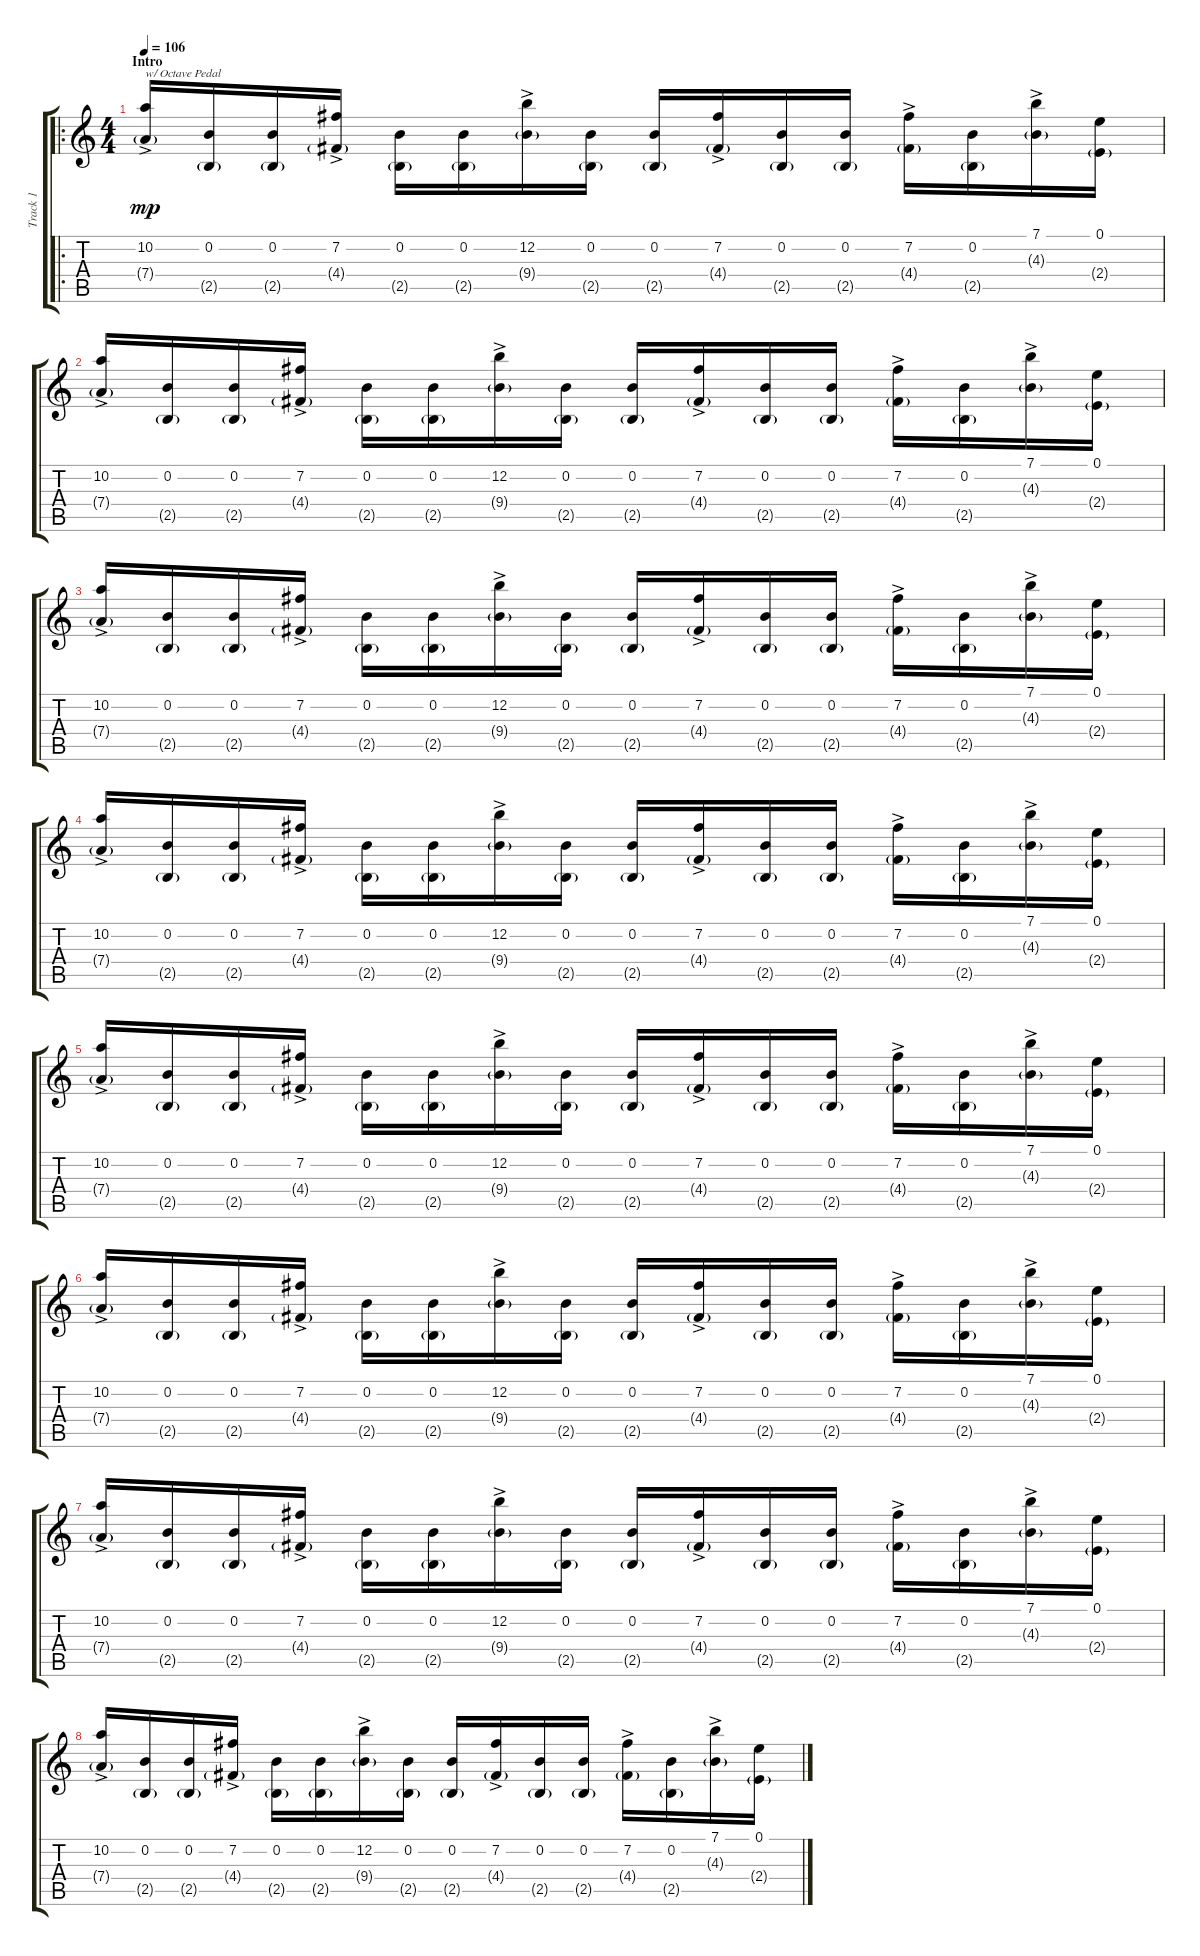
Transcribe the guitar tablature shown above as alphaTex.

\track ("Track 1" "Track 1") {instrument distortionguitar}
\staff {score tabs}
\tuning (E4 B3 G3 D3 A2 E2) {hide}
\ro
\ts (4 4)
\section ("" "Intro")
\tempo 106
\clef g2
\ks c
(10.2{ac} 7.4{g}).16{txt "w/ Octave Pedal" dy mp instrument distortionguitar} (0.2 2.5{g}).16 (0.2 2.5{g}).16 (7.2{ac} 4.4{g}).16 (0.2 2.5{g}).16 (0.2 2.5{g}).16 (12.2{ac} 9.4{g}).16 (0.2 2.5{g}).16 (0.2 2.5{g}).16 (7.2{ac} 4.4{g}).16 (0.2 2.5{g}).16 (0.2 2.5{g}).16 (7.2{ac} 4.4{g}).16 (0.2 2.5{g}).16 (7.1{ac} 4.3{g}).16 (0.1 2.4{g}).16 |
(10.2{ac} 7.4{g}).16 (0.2 2.5{g}).16 (0.2 2.5{g}).16 (7.2{ac} 4.4{g}).16 (0.2 2.5{g}).16 (0.2 2.5{g}).16 (12.2{ac} 9.4{g}).16 (0.2 2.5{g}).16 (0.2 2.5{g}).16 (7.2{ac} 4.4{g}).16 (0.2 2.5{g}).16 (0.2 2.5{g}).16 (7.2{ac} 4.4{g}).16 (0.2 2.5{g}).16 (7.1{ac} 4.3{g}).16 (0.1 2.4{g}).16 |
(10.2{ac} 7.4{g}).16 (0.2 2.5{g}).16 (0.2 2.5{g}).16 (7.2{ac} 4.4{g}).16 (0.2 2.5{g}).16 (0.2 2.5{g}).16 (12.2{ac} 9.4{g}).16 (0.2 2.5{g}).16 (0.2 2.5{g}).16 (7.2{ac} 4.4{g}).16 (0.2 2.5{g}).16 (0.2 2.5{g}).16 (7.2{ac} 4.4{g}).16 (0.2 2.5{g}).16 (7.1{ac} 4.3{g}).16 (0.1 2.4{g}).16 |
(10.2{ac} 7.4{g}).16 (0.2 2.5{g}).16 (0.2 2.5{g}).16 (7.2{ac} 4.4{g}).16 (0.2 2.5{g}).16 (0.2 2.5{g}).16 (12.2{ac} 9.4{g}).16 (0.2 2.5{g}).16 (0.2 2.5{g}).16 (7.2{ac} 4.4{g}).16 (0.2 2.5{g}).16 (0.2 2.5{g}).16 (7.2{ac} 4.4{g}).16 (0.2 2.5{g}).16 (7.1{ac} 4.3{g}).16 (0.1 2.4{g}).16 |
(10.2{ac} 7.4{g}).16 (0.2 2.5{g}).16 (0.2 2.5{g}).16 (7.2{ac} 4.4{g}).16 (0.2 2.5{g}).16 (0.2 2.5{g}).16 (12.2{ac} 9.4{g}).16 (0.2 2.5{g}).16 (0.2 2.5{g}).16 (7.2{ac} 4.4{g}).16 (0.2 2.5{g}).16 (0.2 2.5{g}).16 (7.2{ac} 4.4{g}).16 (0.2 2.5{g}).16 (7.1{ac} 4.3{g}).16 (0.1 2.4{g}).16 |
(10.2{ac} 7.4{g}).16 (0.2 2.5{g}).16 (0.2 2.5{g}).16 (7.2{ac} 4.4{g}).16 (0.2 2.5{g}).16 (0.2 2.5{g}).16 (12.2{ac} 9.4{g}).16 (0.2 2.5{g}).16 (0.2 2.5{g}).16 (7.2{ac} 4.4{g}).16 (0.2 2.5{g}).16 (0.2 2.5{g}).16 (7.2{ac} 4.4{g}).16 (0.2 2.5{g}).16 (7.1{ac} 4.3{g}).16 (0.1 2.4{g}).16 |
(10.2{ac} 7.4{g}).16 (0.2 2.5{g}).16 (0.2 2.5{g}).16 (7.2{ac} 4.4{g}).16 (0.2 2.5{g}).16 (0.2 2.5{g}).16 (12.2{ac} 9.4{g}).16 (0.2 2.5{g}).16 (0.2 2.5{g}).16 (7.2{ac} 4.4{g}).16 (0.2 2.5{g}).16 (0.2 2.5{g}).16 (7.2{ac} 4.4{g}).16 (0.2 2.5{g}).16 (7.1{ac} 4.3{g}).16 (0.1 2.4{g}).16 |
(10.2{ac} 7.4{g}).16 (0.2 2.5{g}).16 (0.2 2.5{g}).16 (7.2{ac} 4.4{g}).16 (0.2 2.5{g}).16 (0.2 2.5{g}).16 (12.2{ac} 9.4{g}).16 (0.2 2.5{g}).16 (0.2 2.5{g}).16 (7.2{ac} 4.4{g}).16 (0.2 2.5{g}).16 (0.2 2.5{g}).16 (7.2{ac} 4.4{g}).16 (0.2 2.5{g}).16 (7.1{ac} 4.3{g}).16 (0.1 2.4{g}).16
